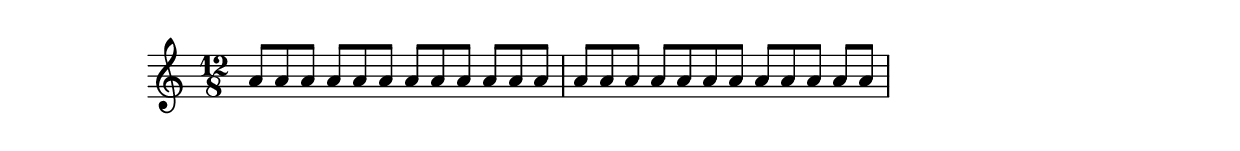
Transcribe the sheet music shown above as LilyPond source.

%% DO NOT EDIT this file manually; it is automatically
%% generated from LSR http://lsr.di.unimi.it
%% Make any changes in LSR itself, or in Documentation/snippets/new/ ,
%% and then run scripts/auxiliar/makelsr.py
%%
%% This file is in the public domain.
\version "2.19.40"

\header {
  lsrtags = "rhythms, version-specific"

  texidoc = "
To typeset beams grouped @code{3-4-3-2} in 12/8 it is necessary first
to override the default beam endings  in 12/8, and then to set up the
new beaming endings:

"
  doctitle = "Reverting default beam endings"
} % begin verbatim

\relative c'' {
  \time 12/8

  % Default beaming
  a8 a a a a a a a a a a a

  % Set new values for beam endings
  \set Score.beatStructure = 3,4,3,2
  a8 a a a a a a a a a a a
}
